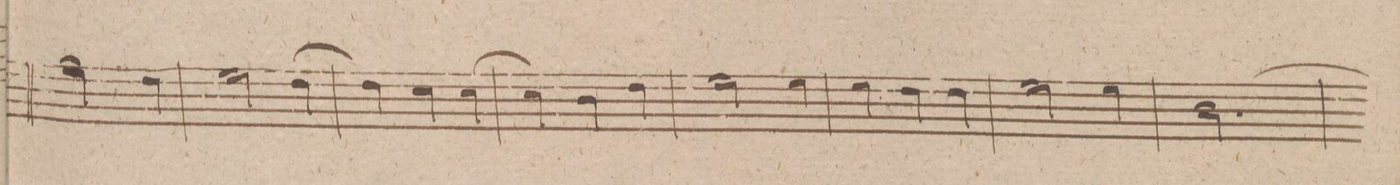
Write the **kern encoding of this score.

**kern	**dynam
*I"Oboe 2do	*
*clefG2	*
*k[f#c#g#d#]	*
*M3/4	*
2ff#	.
4dd#	.
=100	=100
2ee	.
[4dd#	.
=101	=101
4dd#]	.
4cc#	.
[4cc#	.
=102	=102
4cc#]	.
4b	.
4dd#	.
=103	=103
2ee	.
4ee	.
=104	=104
4ee	.
4dd#	.
4dd#	.
=105	=105
2ee	.
4ee	.
=106	=106
[2.b	.
=107	=107
*-	*-
